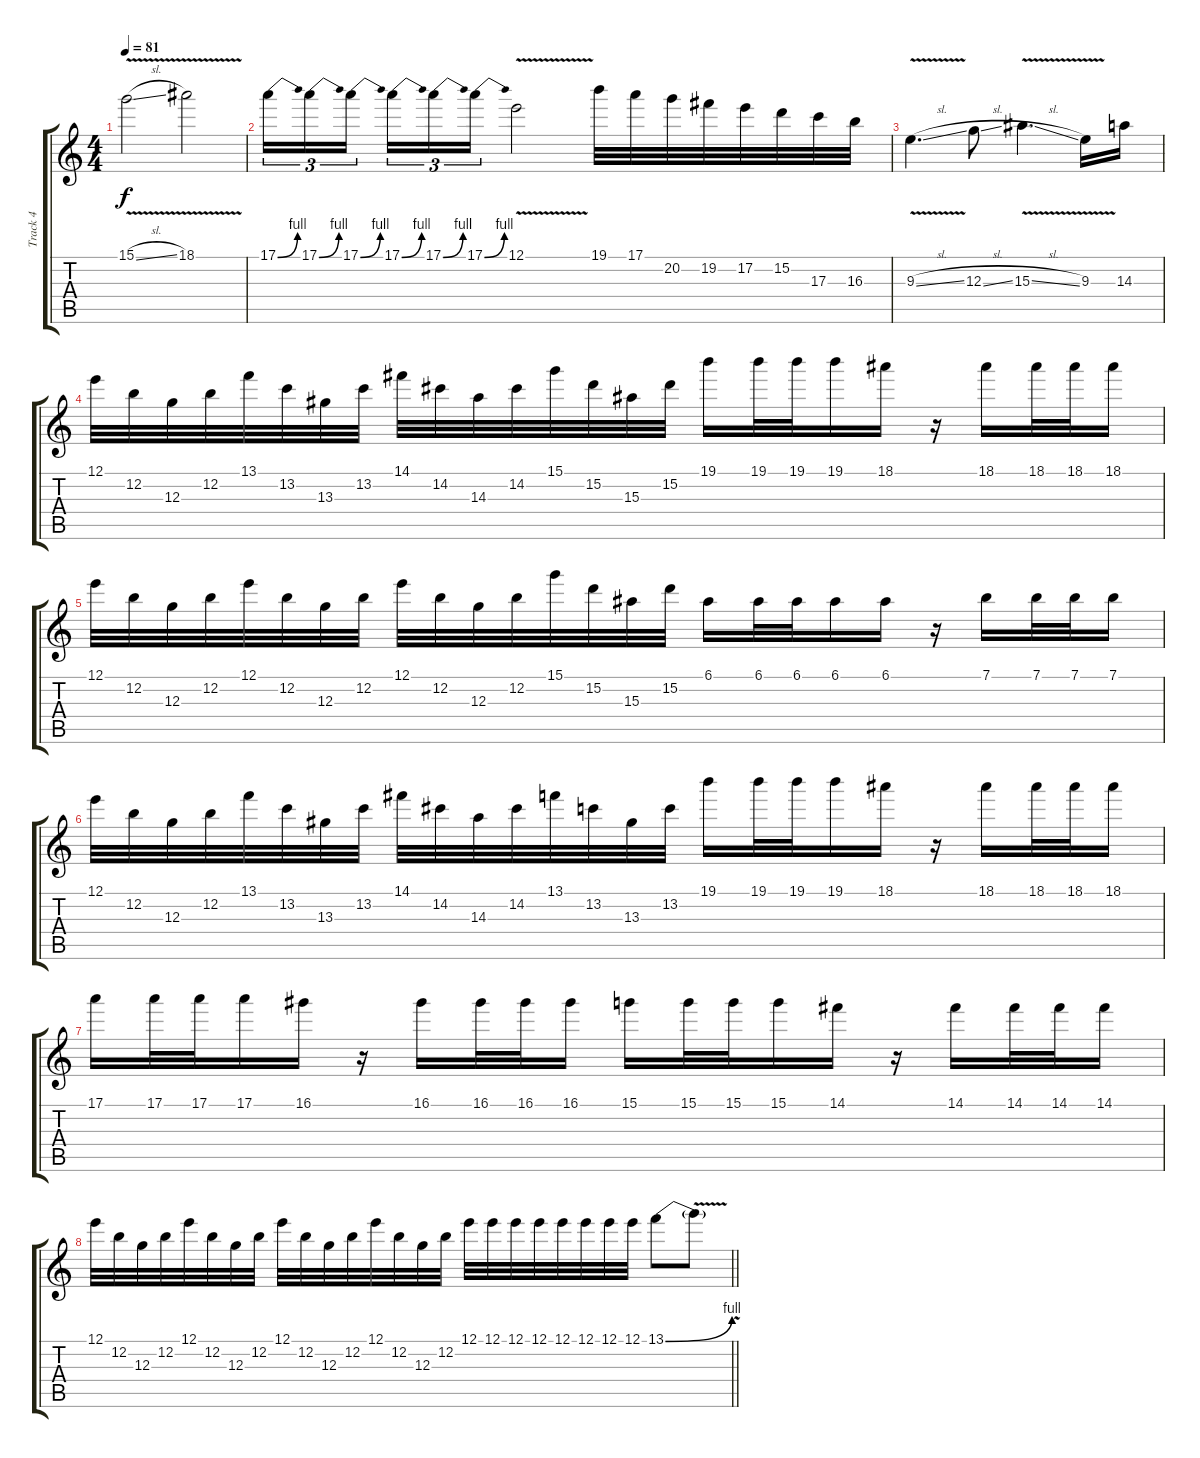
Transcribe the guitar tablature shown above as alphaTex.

\track ("Track 4" "Track 4") {instrument distortionguitar}
\staff {score tabs}
\tuning (E4 B3 G3 D3 A2 E2) {hide}
\ts (4 4)
\tempo 81
\clef g2
\ks c
15.1{v sl}.2{dy f} 18.1{v}.2 |
17.1{be (bend 0 0 60 4)}.16{tu (3 2)} 17.1{be (bend 0 0 60 4)}.16{tu (3 2)} 17.1{be (bend 0 0 60 4)}.16{tu (3 2) beam splitsecondary} 17.1{be (bend 0 0 60 4)}.16{tu (3 2)} 17.1{be (bend 0 0 60 4)}.16{tu (3 2)} 17.1{be (bend 0 0 60 4)}.16{tu (3 2)} 12.1{v}.2 19.1.32 17.1.32 20.2.32 19.2.32 17.2.32 15.2.32 17.3.32 16.3.32 |
9.3{v sl}.4{d} 12.3{sl}.8 15.3{v sl}.4{d} 9.3{v}.16 14.3.16 |
12.1.32 12.2.32 12.3.32 12.2.32 13.1.32 13.2.32 13.3.32 13.2.32 14.1.32 14.2.32 14.3.32 14.2.32 15.1.32 15.2.32 15.3.32 15.2.32 19.1.16 19.1.32 19.1.32 19.1.16 18.1.16 r.16 18.1.16 18.1.32 18.1.32 18.1.16 |
12.1.32 12.2.32 12.3.32 12.2.32 12.1.32 12.2.32 12.3.32 12.2.32 12.1.32 12.2.32 12.3.32 12.2.32 15.1.32 15.2.32 15.3.32 15.2.32 6.1.16 6.1.32 6.1.32 6.1.16 6.1.16 r.16 7.1.16 7.1.32 7.1.32 7.1.16 |
12.1.32 12.2.32 12.3.32 12.2.32 13.1.32 13.2.32 13.3.32 13.2.32 14.1.32 14.2.32 14.3.32 14.2.32 13.1.32 13.2.32 13.3.32 13.2.32 19.1.16 19.1.32 19.1.32 19.1.16 18.1.16 r.16 18.1.16 18.1.32 18.1.32 18.1.16 |
17.1.16 17.1.32 17.1.32 17.1.16 16.1.16 r.16 16.1.16 16.1.32 16.1.32 16.1.16 15.1.16 15.1.32 15.1.32 15.1.16 14.1.16 r.16 14.1.16 14.1.32 14.1.32 14.1.16 |
\barLineRight lightlight
12.1.32 12.2.32 12.3.32 12.2.32 12.1.32 12.2.32 12.3.32 12.2.32 12.1.32 12.2.32 12.3.32 12.2.32 12.1.32 12.2.32 12.3.32 12.2.32 12.1.32 12.1.32 12.1.32 12.1.32 12.1.32 12.1.32 12.1.32 12.1.32 13.1{be (bend 0 0 60 4)}.8 13.1{v t}.8
